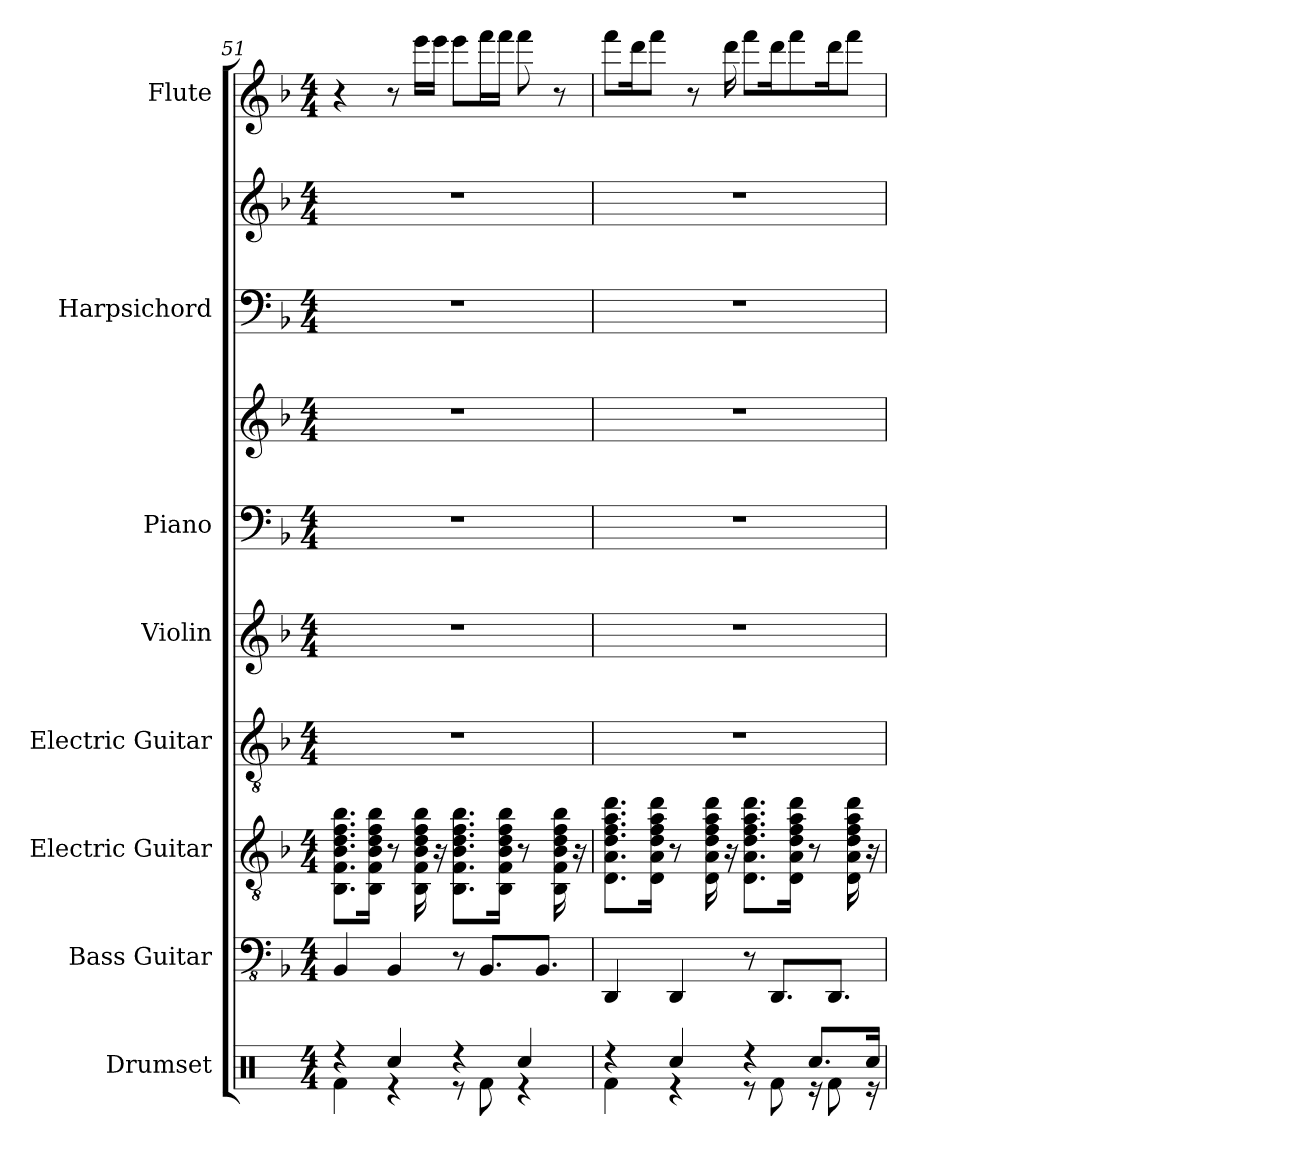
**kern	**kern	**kern	**kern	**kern	**kern	**kern	**kern	**kern	**kern
*part8	*part7	*part6	*part5	*part4	*part3	*part3	*part2	*part2	*part1
*staff10	*staff9	*staff8	*staff7	*staff6	*staff5	*staff4	*staff3	*staff2	*staff1
*I"Drumset	*I"Bass Guitar	*I"Electric Guitar	*I"Electric Guitar	*I"Violin	*I"Piano	*	*I"Harpsichord	*	*I"Flute
*I'Drs.	*I'B. Guit.	*I'El. Guit.	*I'El. Guit.	*I'Vln.	*I'Pno.	*	*I'Hch.	*	*I'Fl.
*clefX	*clefFv4	*clefGv2	*clefGv2	*clefG2	*clefF4	*clefG2	*clefF4	*clefG2	*clefG2
*k[]	*k[b-]	*k[b-]	*k[b-]	*k[b-]	*k[b-]	*k[b-]	*k[b-]	*k[b-]	*k[b-]
*M4/4	*M4/4	*M4/4	*M4/4	*M4/4	*M4/4	*M4/4	*M4/4	*M4/4	*M4/4
=51	=51	=51	=51	=51	=51	=51	=51	=51	=51
*^	*	*	*	*	*	*	*	*	*
4r	4Rf\	4BBB-/	8.BB-\ 8.F\ 8.B-\ 8.d\ 8.f\ 8.b-\L	1r	1r	1r	1r	1r	1r	4r
.	.	.	16BB-\ 16F\ 16B-\ 16d\ 16f\ 16b-\Jk	.	.	.	.	.	.	.
4Rcc/	4r	4BBB-/	8r	.	.	.	.	.	.	8r
.	.	.	16BB-\ 16F\ 16B-\ 16d\ 16f\ 16b-\	.	.	.	.	.	.	16eee\LL
.	.	.	16r	.	.	.	.	.	.	16eee\JJ
4r	8r	8r	8.BB-\ 8.F\ 8.B-\ 8.d\ 8.f\ 8.b-\L	.	.	.	.	.	.	8eee\L
.	8Rf\	8.BBB-/L	.	.	.	.	.	.	.	16fff\L
.	.	.	16BB-\ 16F\ 16B-\ 16d\ 16f\ 16b-\Jk	.	.	.	.	.	.	16fff\JJ
4Rcc/	4r	.	8r	.	.	.	.	.	.	8fff\
.	.	8.BBB-/J	.	.	.	.	.	.	.	.
.	.	.	16BB-\ 16F\ 16B-\ 16d\ 16f\ 16b-\	.	.	.	.	.	.	8r
.	.	.	16r	.	.	.	.	.	.	.
=52	=52	=52	=52	=52	=52	=52	=52	=52	=52	=52
4r	4Rf\	4DDD/	8.D\ 8.A\ 8.d\ 8.f\ 8.a\ 8.dd\L	1r	1r	1r	1r	1r	1r	8fff\L
.	.	.	.	.	.	.	.	.	.	16ddd\K
.	.	.	16D\ 16A\ 16d\ 16f\ 16a\ 16dd\Jk	.	.	.	.	.	.	8fff\J
4Rcc/	4r	4DDD/	8r	.	.	.	.	.	.	.
.	.	.	.	.	.	.	.	.	.	8r
.	.	.	16D\ 16A\ 16d\ 16f\ 16a\ 16dd\	.	.	.	.	.	.	.
.	.	.	16r	.	.	.	.	.	.	16ddd\
4r	8r	8r	8.D\ 8.A\ 8.d\ 8.f\ 8.a\ 8.dd\L	.	.	.	.	.	.	8fff\L
.	8Rf\	8.DDD/L	.	.	.	.	.	.	.	16ddd\K
.	.	.	16D\ 16A\ 16d\ 16f\ 16a\ 16dd\Jk	.	.	.	.	.	.	8fff\
8.Rcc/L	16r	.	8r	.	.	.	.	.	.	.
.	8Rf\	8.DDD/J	.	.	.	.	.	.	.	16ddd\K
.	.	.	16D\ 16A\ 16d\ 16f\ 16a\ 16dd\	.	.	.	.	.	.	8fff\J
16Rcc/Jk	16r	.	16r	.	.	.	.	.	.	.
*v	*v	*	*	*	*	*	*	*	*	*
=	=	=	=	=	=	=	=	=	=
*-	*-	*-	*-	*-	*-	*-	*-	*-	*-
